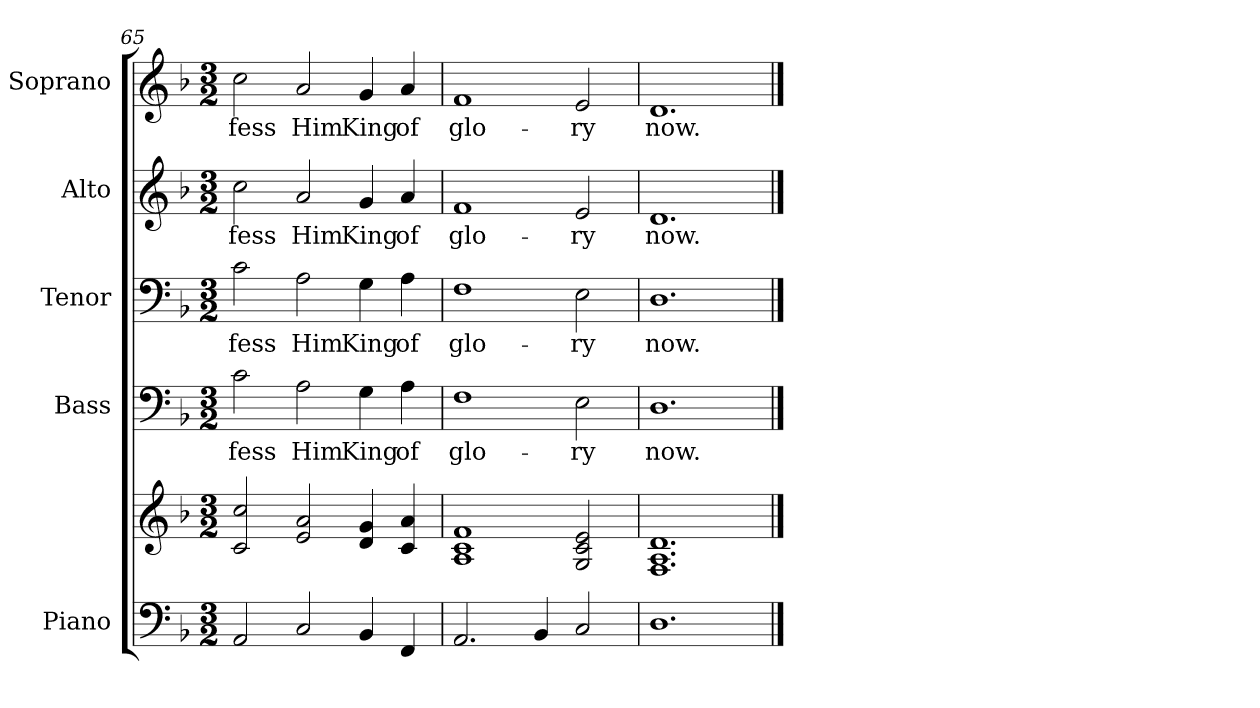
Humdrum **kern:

**kern	**kern	**kern	**text	**kern	**text	**kern	**text	**kern	**text
*part5	*part5	*part4	*part4	*part3	*part3	*part2	*part2	*part1	*part1
*staff6	*staff5	*staff4	*staff4	*staff3	*staff3	*staff2	*staff2	*staff1	*staff1
*I"Piano	*	*I"Bass	*	*I"Tenor	*	*I"Alto	*	*I"Soprano	*
*I'Pno.	*	*I'B.	*	*I'T.	*	*I'A.	*	*I'S.	*
!!LO:PB:g=z
*clefF4	*clefG2	*clefF4	*	*clefF4	*	*clefG2	*	*clefG2	*
*k[b-]	*k[b-]	*k[b-]	*	*k[b-]	*	*k[b-]	*	*k[b-]	*
*F:	*F:	*F:	*	*F:	*	*F:	*	*F:	*
*M3/2	*M3/2	*M3/2	*	*M3/2	*	*M3/2	*	*M3/2	*
=65	=65	=65	=65	=65	=65	=65	=65	=65	=65
!	!	!	!LO:LY:b:color=#000000	!	!	!	!	!	!
!	!	!	!	!	!LO:LY:b:color=#000000	!	!	!	!
!	!	!	!	!	!	!	!LO:LY:b:color=#000000	!	!
!	!	!	!	!	!	!	!	!	!LO:LY:b:color=#000000
2AAi/	2ci/ 2cci	2ci\	-fess	2ci\	-fess	2cci\	-fess	2cci\	-fess
!	!	!	!LO:LY:b:color=#000000	!	!	!	!	!	!
!	!	!	!	!	!LO:LY:b:color=#000000	!	!	!	!
!	!	!	!	!	!	!	!LO:LY:b:color=#000000	!	!
!	!	!	!	!	!	!	!	!	!LO:LY:b:color=#000000
2Ci/	2ei/ 2ai	2Ai\	Him	2Ai\	Him	2ai/	Him	2ai/	Him
!	!	!	!LO:LY:b:color=#000000	!	!	!	!	!	!
!	!	!	!	!	!LO:LY:b:color=#000000	!	!	!	!
!	!	!	!	!	!	!	!LO:LY:b:color=#000000	!	!
!	!	!	!	!	!	!	!	!	!LO:LY:b:color=#000000
4BB-i/	4di/ 4gi	4Gi\	King	4Gi\	King	4gi/	King	4gi/	King
!	!	!	!LO:LY:b:color=#000000	!	!	!	!	!	!
!	!	!	!	!	!LO:LY:b:color=#000000	!	!	!	!
!	!	!	!	!	!	!	!LO:LY:b:color=#000000	!	!
!	!	!	!	!	!	!	!	!	!LO:LY:b:color=#000000
4FFi/	4ci/ 4ai	4Ai\	of	4Ai\	of	4ai/	of	4ai/	of
=66	=66	=66	=66	=66	=66	=66	=66	=66	=66
!	!	!	!LO:LY:b:color=#000000	!	!	!	!	!	!
!	!	!	!	!	!LO:LY:b:color=#000000	!	!	!	!
!	!	!	!	!	!	!	!LO:LY:b:color=#000000	!	!
!	!	!	!	!	!	!	!	!	!LO:LY:b:color=#000000
2.AAi/	1Ai 1ci 1fi	1Fi	glo-	1Fi	glo-	1fi	glo-	1fi	glo-
4BB-i/	.	.	.	.	.	.	.	.	.
!	!	!	!LO:LY:b:color=#000000	!	!	!	!	!	!
!	!	!	!	!	!LO:LY:b:color=#000000	!	!	!	!
!	!	!	!	!	!	!	!LO:LY:b:color=#000000	!	!
!	!	!	!	!	!	!	!	!	!LO:LY:b:color=#000000
2Ci/	2Gi/ 2ci 2ei	2Ei\	-ry	2Ei\	-ry	2ei/	-ry	2ei/	-ry
=67	=67	=67	=67	=67	=67	=67	=67	=67	=67
!	!	!	!LO:LY:b:color=#000000	!	!	!	!	!	!
!	!	!	!	!	!LO:LY:b:color=#000000	!	!	!	!
!	!	!	!	!	!	!	!LO:LY:b:color=#000000	!	!
!	!	!	!	!	!	!	!	!	!LO:LY:b:color=#000000
1.Di	1.Fi 1.Ai 1.di	1.Di	now.	1.Di	now.	1.di	now.	1.di	now.
==	==	==	==	==	==	==	==	==	==
*-	*-	*-	*-	*-	*-	*-	*-	*-	*-
